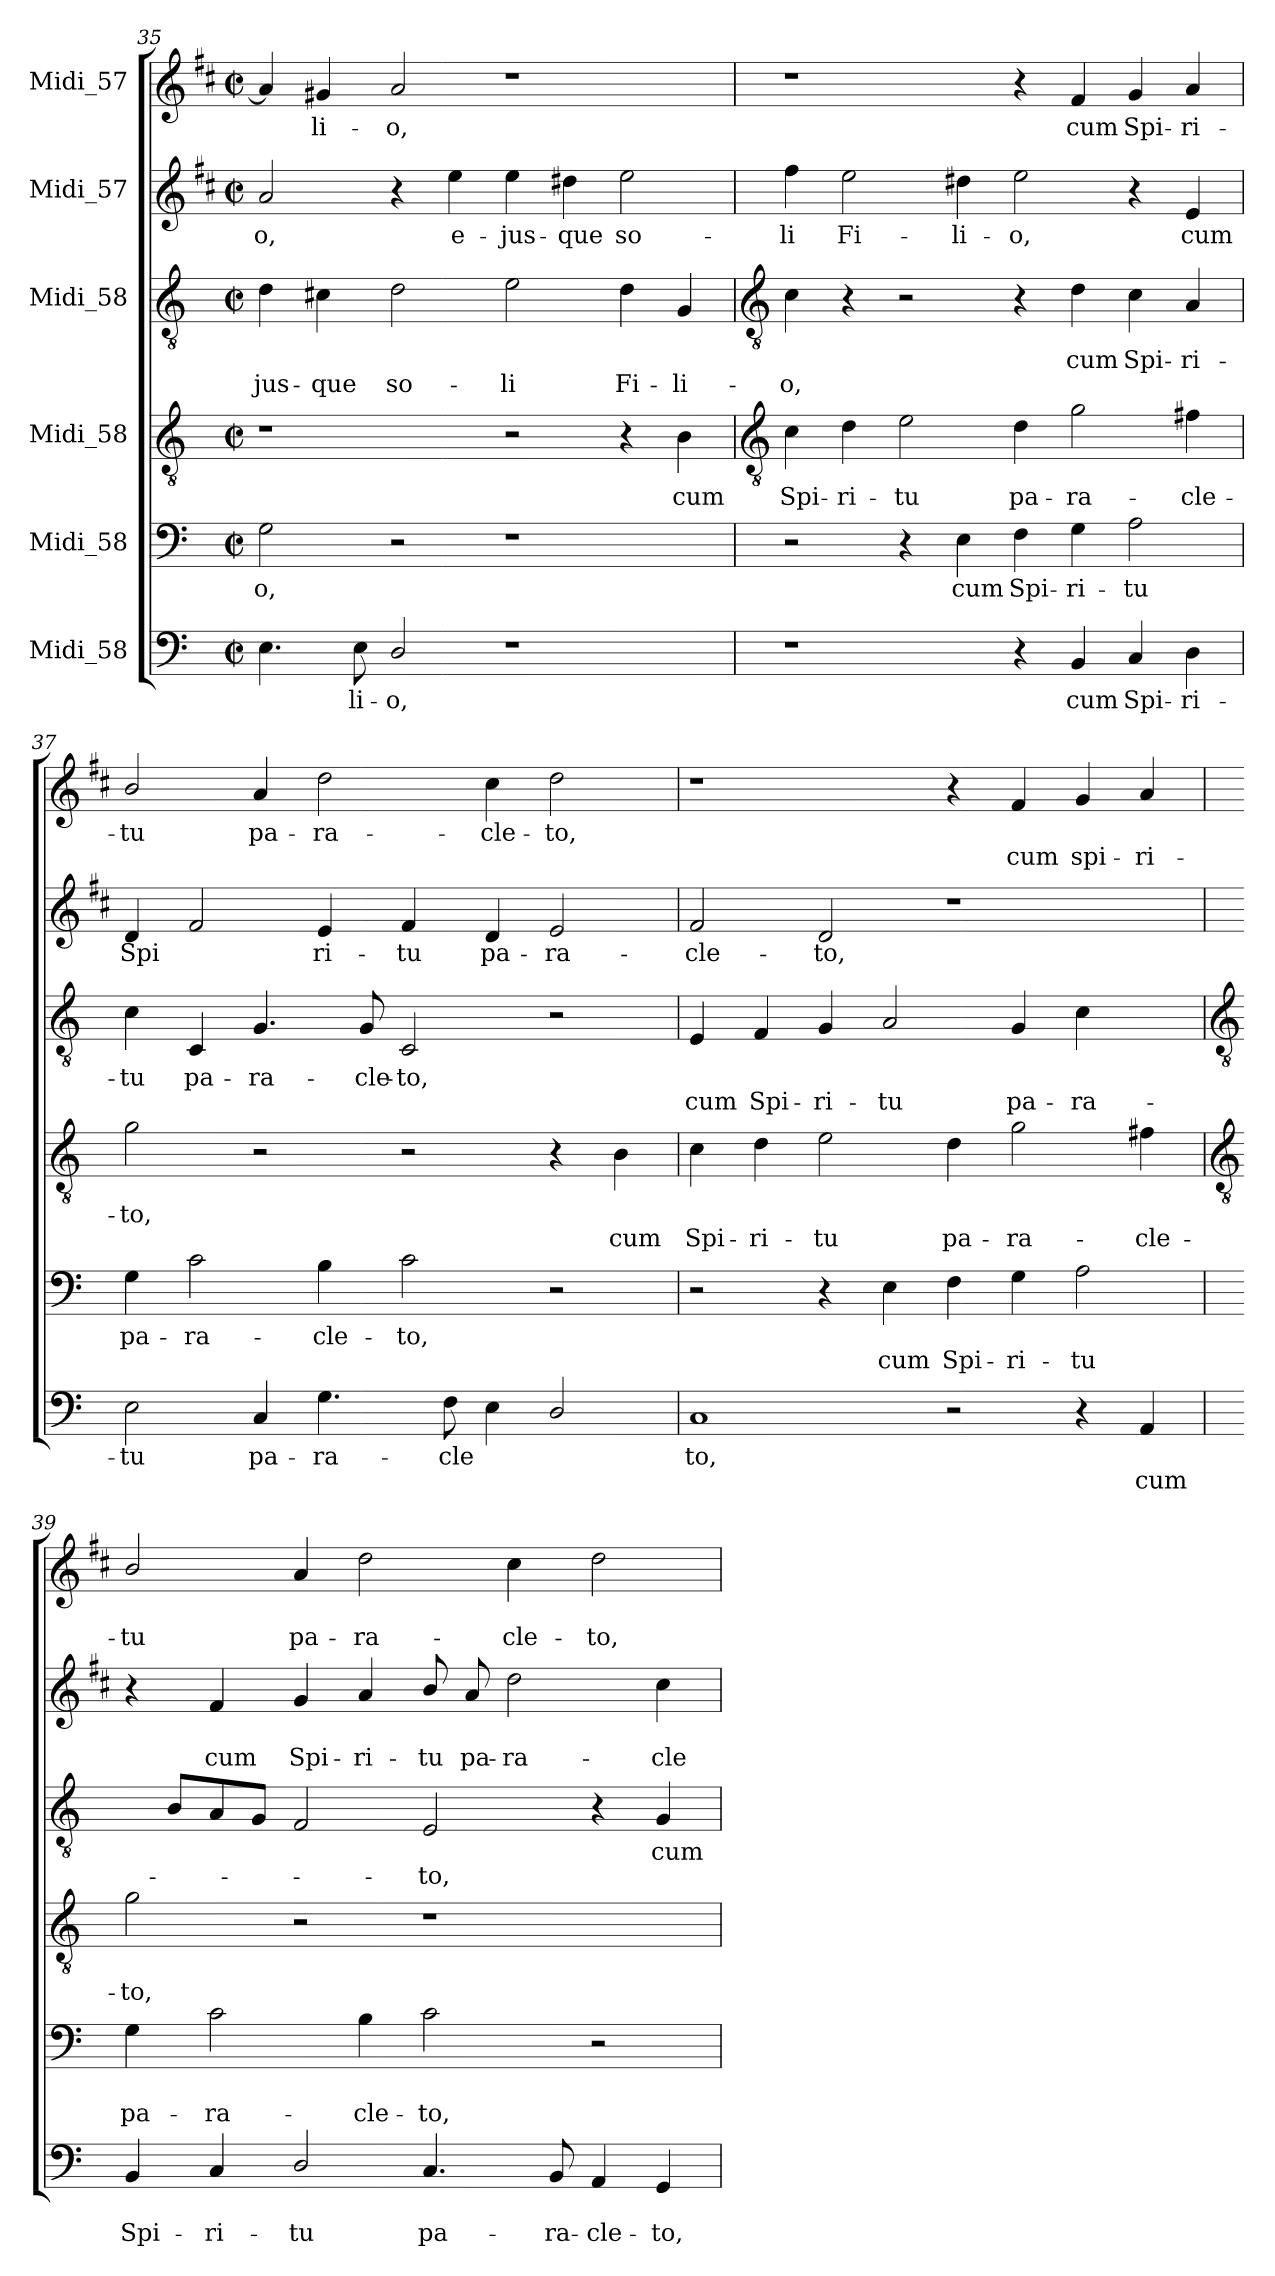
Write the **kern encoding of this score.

**kern	**text	**text	**kern	**text	**text	**kern	**text	**text	**kern	**text	**text	**kern	**text	**text	**kern	**text	**text
*part6	*part6	*part6	*part5	*part5	*part5	*part4	*part4	*part4	*part3	*part3	*part3	*part2	*part2	*part2	*part1	*part1	*part1
*staff6	*staff6	*staff6	*staff5	*staff5	*staff5	*staff4	*staff4	*staff4	*staff3	*staff3	*staff3	*staff2	*staff2	*staff2	*staff1	*staff1	*staff1
*I"Midi_58	*	*	*I"Midi_58	*	*	*I"Midi_58	*	*	*I"Midi_58	*	*	*I"Midi_57	*	*	*I"Midi_57	*	*
!!LO:LB:g=z
*clefF4	*	*	*clefF4	*	*	*clefGv2	*	*	*clefGv2	*	*	*clefG2	*	*	*clefG2	*	*
*	*	*	*	*	*	*	*	*	*	*	*	*ITrd1c2	*	*	*ITrd1c2	*	*
*k[]	*	*	*k[]	*	*	*k[]	*	*	*k[]	*	*	*k[]	*	*	*k[]	*	*
*C:	*	*	*C:	*	*	*C:	*	*	*C:	*	*	*C:	*	*	*C:	*	*
*M4/2	*	*	*M4/2	*	*	*M4/2	*	*	*M4/2	*	*	*M4/2	*	*	*M4/2	*	*
*met(c|)	*	*	*met(c|)	*	*	*met(c|)	*	*	*met(c|)	*	*	*met(c|)	*	*	*met(c|)	*	*
=35	=35	=35	=35	=35	=35	=35	=35	=35	=35	=35	=35	=35	=35	=35	=35	=35	=35
!	!	!	!	!LO:LY:b	!	!	!	!	!	!	!LO:LY:b	!	!LO:LY:b	!	!	!	!
4.E\	.	.	2G\	-o,	.	1r	.	.	4d\	.	-jus-	2g/	-o,	.	4g/]	.	.
!	!	!	!	!	!	!	!	!	!	!	!LO:LY:b	!	!	!	!	!LO:LY:b	!
.	.	.	.	.	.	.	.	.	4c#X\	.	-que	.	.	.	4f#X/	-li-	.
!	!LO:LY:b	!	!	!	!	!	!	!	!	!	!	!	!	!	!	!	!
8E\	li-	.	.	.	.	.	.	.	.	.	.	.	.	.	.	.	.
!	!LO:LY:b	!	!	!	!	!	!	!	!	!	!LO:LY:b	!	!	!	!	!LO:LY:b	!
2D/	-o,	.	2r	.	.	.	.	.	2d\	.	so-	4r	.	.	2g/	-o,	.
!	!	!	!	!	!	!	!	!	!	!	!	!	!LO:LY:b	!	!	!	!
.	.	.	.	.	.	.	.	.	.	.	.	4dd\	e-	.	.	.	.
!	!	!	!	!	!	!	!	!	!	!	!LO:LY:b	!	!LO:LY:b	!	!	!	!
1r	.	.	1r	.	.	2r	.	.	2e\	.	-li	4dd\	-jus-	.	1r	.	.
!	!	!	!	!	!	!	!	!	!	!	!	!	!LO:LY:b	!	!	!	!
.	.	.	.	.	.	.	.	.	.	.	.	4cc#X\	-que	.	.	.	.
!	!	!	!	!	!	!	!	!	!	!	!LO:LY:b	!	!LO:LY:b	!	!	!	!
.	.	.	.	.	.	4r	.	.	4d\	.	Fi-	2dd\	so-	.	.	.	.
!	!	!	!	!	!	!	!LO:LY:b	!	!	!	!LO:LY:b	!	!	!	!	!	!
.	.	.	.	.	.	4B\	cum	.	4G/	.	-li-	.	.	.	.	.	.
!!LO:LB:g=z
=36	=36	=36	=36	=36	=36	=36	=36	=36	=36	=36	=36	=36	=36	=36	=36	=36	=36
*	*	*	*	*	*	*clefGv2	*	*	*clefGv2	*	*	*	*	*	*	*	*
!	!	!	!	!	!	!	!LO:LY:b	!	!	!	!LO:LY:b	!	!LO:LY:b	!	!	!	!
1r	.	.	2r	.	.	4c\	Spi-	.	4c\	.	-o,	4ee\	-li	.	1r	.	.
!	!	!	!	!	!	!	!LO:LY:b	!	!	!	!	!	!LO:LY:b	!	!	!	!
.	.	.	.	.	.	4d\	-ri-	.	4r	.	.	2dd\	Fi-	.	.	.	.
!	!	!	!	!	!	!	!LO:LY:b	!	!	!	!	!	!	!	!	!	!
.	.	.	4r	.	.	2e\	-tu	.	2r	.	.	.	.	.	.	.	.
!	!	!	!	!LO:LY:b	!	!	!	!	!	!	!	!	!LO:LY:b	!	!	!	!
.	.	.	4E\	cum	.	.	.	.	.	.	.	4cc#X\	-li-	.	.	.	.
!	!	!	!	!LO:LY:b	!	!	!LO:LY:b	!	!	!	!	!	!LO:LY:b	!	!	!	!
4r	.	.	4F\	Spi-	.	4d\	pa-	.	4r	.	.	2dd\	-o,	.	4r	.	.
!	!LO:LY:b	!	!	!LO:LY:b	!	!	!LO:LY:b	!	!	!LO:LY:b	!	!	!	!	!	!LO:LY:b	!
4BB/	cum	.	4G\	-ri-	.	2g\	-ra-	.	4d\	cum	.	.	.	.	4e/	cum	.
!	!LO:LY:b	!	!	!LO:LY:b	!	!	!	!	!	!LO:LY:b	!	!	!	!	!	!LO:LY:b	!
4C/	Spi-	.	2A\	-tu	.	.	.	.	4c\	Spi-	.	4r	.	.	4f/	Spi-	.
!	!LO:LY:b	!	!	!	!	!	!LO:LY:b	!	!	!LO:LY:b	!	!	!LO:LY:b	!	!	!LO:LY:b	!
4D\	-ri-	.	.	.	.	4f#X\	-cle-	.	4A/	-ri-	.	4d/	cum	.	4g/	-ri-	.
=37	=37	=37	=37	=37	=37	=37	=37	=37	=37	=37	=37	=37	=37	=37	=37	=37	=37
!	!LO:LY:b	!	!	!LO:LY:b	!	!	!LO:LY:b	!	!	!LO:LY:b	!	!	!LO:LY:b	!	!	!LO:LY:b	!
2E\	-tu	.	4G\	pa-	.	2g\	-to,	.	4c\	-tu	.	4c/	Spi	.	2a/	-tu	.
!	!	!	!	!LO:LY:b	!	!	!	!	!	!LO:LY:b	!	!	!	!	!	!	!
.	.	.	2c\	-ra-	.	.	.	.	4C/	pa-	.	2e/	.	.	.	.	.
!	!LO:LY:b	!	!	!	!	!	!	!	!	!LO:LY:b	!	!	!	!	!	!LO:LY:b	!
4C/	pa-	.	.	.	.	2r	.	.	4.G/	-ra-	.	.	.	.	4g/	pa-	.
!	!LO:LY:b	!	!	!LO:LY:b	!	!	!	!	!	!	!	!	!LO:LY:b	!	!	!LO:LY:b	!
4.G\	-ra-	.	4B\	-cle-	.	.	.	.	.	.	.	4d/	ri-	.	2cc\	-ra-	.
!	!	!	!	!	!	!	!	!	!	!LO:LY:b	!	!	!	!	!	!	!
.	.	.	.	.	.	.	.	.	8G/	-cle-	.	.	.	.	.	.	.
!	!	!	!	!LO:LY:b	!	!	!	!	!	!LO:LY:b	!	!	!LO:LY:b	!	!	!	!
.	.	.	2c\	-to,	.	2r	.	.	2C/	-to,	.	4e/	-tu	.	.	.	.
!	!LO:LY:b	!	!	!	!	!	!	!	!	!	!	!	!	!	!	!	!
8F\	-cle	.	.	.	.	.	.	.	.	.	.	.	.	.	.	.	.
!	!	!	!	!	!	!	!	!	!	!	!	!	!LO:LY:b	!	!	!LO:LY:b	!
4E\	.	.	.	.	.	.	.	.	.	.	.	4c/	pa-	.	4b\	-cle-	.
!	!	!	!	!	!	!	!	!	!	!	!	!	!LO:LY:b	!	!	!LO:LY:b	!
2D/	.	.	2r	.	.	4r	.	.	2r	.	.	2d/	-ra-	.	2cc\	-to,	.
!	!	!	!	!	!	!	!	!LO:LY:b	!	!	!	!	!	!	!	!	!
.	.	.	.	.	.	4B\	.	cum	.	.	.	.	.	.	.	.	.
!!LO:LB:g=z
=38	=38	=38	=38	=38	=38	=38	=38	=38	=38	=38	=38	=38	=38	=38	=38	=38	=38
!	!LO:LY:b	!	!	!	!	!	!	!LO:LY:b	!	!	!LO:LY:b	!	!LO:LY:b	!	!	!	!
1C	to,	.	2r	.	.	4c\	.	Spi-	4E/	.	cum	2e/	-cle-	.	1r	.	.
!	!	!	!	!	!	!	!	!LO:LY:b	!	!	!LO:LY:b	!	!	!	!	!	!
.	.	.	.	.	.	4d\	.	-ri-	4F/	.	Spi-	.	.	.	.	.	.
!	!	!	!	!	!	!	!	!LO:LY:b	!	!	!LO:LY:b	!	!LO:LY:b	!	!	!	!
.	.	.	4r	.	.	2e\	.	-tu	4G/	.	-ri-	2c/	-to,	.	.	.	.
!	!	!	!	!	!LO:LY:b	!	!	!	!	!	!LO:LY:b	!	!	!	!	!	!
.	.	.	4E\	.	cum	.	.	.	2A/	.	-tu	.	.	.	.	.	.
!	!	!	!	!	!LO:LY:b	!	!	!LO:LY:b	!	!	!	!	!	!	!	!	!
2r	.	.	4F\	.	Spi-	4d\	.	pa-	.	.	.	1r	.	.	4r	.	.
!	!	!	!	!	!LO:LY:b	!	!	!LO:LY:b	!	!	!LO:LY:b	!	!	!	!	!	!LO:LY:b
.	.	.	4G\	.	-ri-	2g\	.	-ra-	4G/	.	pa-	.	.	.	4e/	.	cum
!	!	!	!	!	!LO:LY:b	!	!	!	!	!	!LO:LY:b	!	!	!	!	!	!LO:LY:b
4r	.	.	2A\	.	-tu	.	.	.	4c\	.	-ra-	.	.	.	4f/	.	spi-
!	!	!LO:LY:b	!	!	!	!	!	!LO:LY:b	!	!	!LO:LY:b	!	!	!	!	!	!LO:LY:b
4AA/	.	cum	.	.	.	4f#X\	.	-cle-	[4c\yy	.	-cle	.	.	.	4g/	.	-ri-
!!LO:LB:g=z
=39	=39	=39	=39	=39	=39	=39	=39	=39	=39	=39	=39	=39	=39	=39	=39	=39	=39
*	*	*	*	*	*	*clefGv2	*	*	*clefGv2	*	*	*	*	*	*	*	*
!	!	!LO:LY:b	!	!	!LO:LY:b	!	!	!LO:LY:b	!	!	!	!	!	!	!	!	!LO:LY:b
4BB/	.	Spi-	4G\	.	pa-	2g\	.	-to,	8cyy]	.	.	4r	.	.	2a/	.	-tu
.	.	.	.	.	.	.	.	.	8B/L	.	.	.	.	.	.	.	.
!	!	!LO:LY:b	!	!	!LO:LY:b	!	!	!	!	!	!	!	!	!LO:LY:b	!	!	!
4C/	.	-ri-	2c\	.	-ra-	.	.	.	8A/	.	.	4e/	.	cum	.	.	.
.	.	.	.	.	.	.	.	.	8G/J	.	.	.	.	.	.	.	.
!	!	!LO:LY:b	!	!	!	!	!	!	!	!	!	!	!	!LO:LY:b	!	!	!LO:LY:b
2D/	.	-tu	.	.	.	2r	.	.	2F/	.	.	4f/	.	Spi-	4g/	.	pa-
!	!	!	!	!	!LO:LY:b	!	!	!	!	!	!	!	!	!LO:LY:b	!	!	!LO:LY:b
.	.	.	4B\	.	-cle-	.	.	.	.	.	.	4g/	.	-ri-	2cc\	.	-ra-
!	!	!LO:LY:b	!	!	!LO:LY:b	!	!	!	!	!	!LO:LY:b	!	!	!LO:LY:b	!	!	!
4.C/	.	pa-	2c\	.	-to,	1r	.	.	2E/	.	to,	8a/	.	-tu	.	.	.
!	!	!	!	!	!	!	!	!	!	!	!	!	!	!LO:LY:b	!	!	!
.	.	.	.	.	.	.	.	.	.	.	.	8g/	.	pa-	.	.	.
!	!	!	!	!	!	!	!	!	!	!	!	!	!	!LO:LY:b	!	!	!LO:LY:b
.	.	.	.	.	.	.	.	.	.	.	.	2cc\	.	-ra-	4b\	.	-cle-
!	!	!LO:LY:b	!	!	!	!	!	!	!	!	!	!	!	!	!	!	!
8BB/	.	-ra-	.	.	.	.	.	.	.	.	.	.	.	.	.	.	.
!	!	!LO:LY:b	!	!	!	!	!	!	!	!	!	!	!	!	!	!	!LO:LY:b
4AA/	.	-cle-	2r	.	.	.	.	.	4r	.	.	.	.	.	2cc\	.	-to,
!	!	!LO:LY:b	!	!	!	!	!	!	!	!LO:LY:b	!	!	!	!LO:LY:b	!	!	!
4GG/	.	-to,	.	.	.	.	.	.	4G/	cum	.	4b\	.	-cle-	.	.	.
=	=	=	=	=	=	=	=	=	=	=	=	=	=	=	=	=	=
*-	*-	*-	*-	*-	*-	*-	*-	*-	*-	*-	*-	*-	*-	*-	*-	*-	*-
